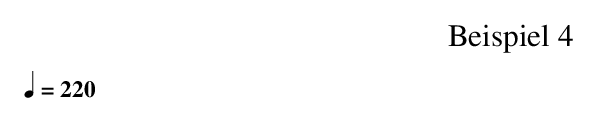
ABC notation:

X:1
T: Beispiel 4
M: 4/4
L: 1/4
Q: 1/4=220
K: C, clef=bass
|\"_1\"_E,\"_1\"D,\"_4\"F,\"_3\"E,|\"_2\"_E,\"_4\"_ED_D|
